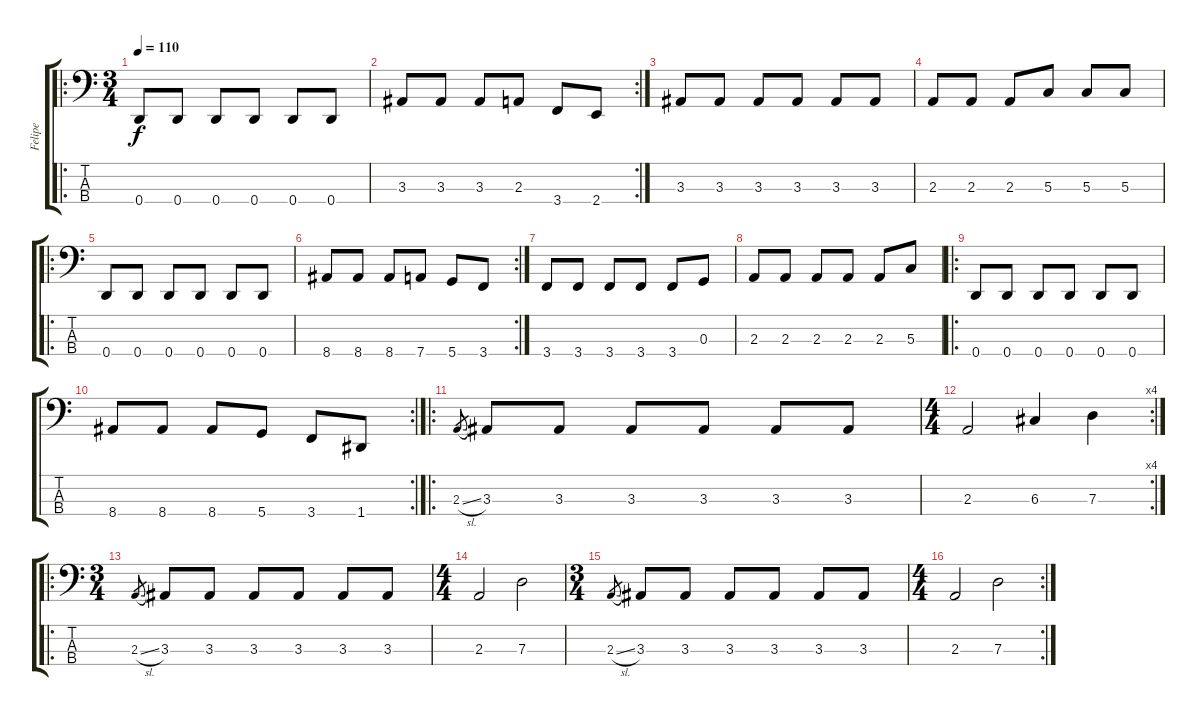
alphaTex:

\track ("Felipe" "Felipe") {instrument electricbassfinger}
\staff {score tabs}
\tuning (F2 C2 G1 D1) {hide}
\ro
\ts (3 4)
\tempo 110
\clef f4
\ks c
0.4.8{dy f} 0.4.8 0.4.8 0.4.8 0.4.8 0.4.8 |
\rc 2
3.3.8 3.3.8 3.3.8 2.3.8 3.4.8 2.4.8 |
3.3.8 3.3.8 3.3.8 3.3.8 3.3.8 3.3.8 |
2.3.8 2.3.8 2.3.8 5.3.8 5.3.8 5.3.8 |
\ro
0.4.8 0.4.8 0.4.8 0.4.8 0.4.8 0.4.8 |
\rc 2
8.4.8 8.4.8 8.4.8 7.4.8 5.4.8 3.4.8 |
3.4.8 3.4.8 3.4.8 3.4.8 3.4.8 0.3.8 |
2.3.8 2.3.8 2.3.8 2.3.8 2.3.8 5.3.8 |
\ro
0.4.8 0.4.8 0.4.8 0.4.8 0.4.8 0.4.8 |
\rc 2
8.4.8 8.4.8 8.4.8 5.4.8 3.4.8 1.4.8 |
\ro
2.3{sl}.8{gr} 3.3.8 3.3.8 3.3.8 3.3.8 3.3.8 3.3.8 |
\rc 4
\ts (4 4)
2.3.2 6.3.4 7.3.4 |
\ro
\ts (3 4)
2.3{sl}.8{gr} 3.3.8 3.3.8 3.3.8 3.3.8 3.3.8 3.3.8 |
\ts (4 4)
2.3.2 7.3.2 |
\ts (3 4)
2.3{sl}.8{gr} 3.3.8 3.3.8 3.3.8 3.3.8 3.3.8 3.3.8 |
\rc 2
\ts (4 4)
2.3.2 7.3.2
